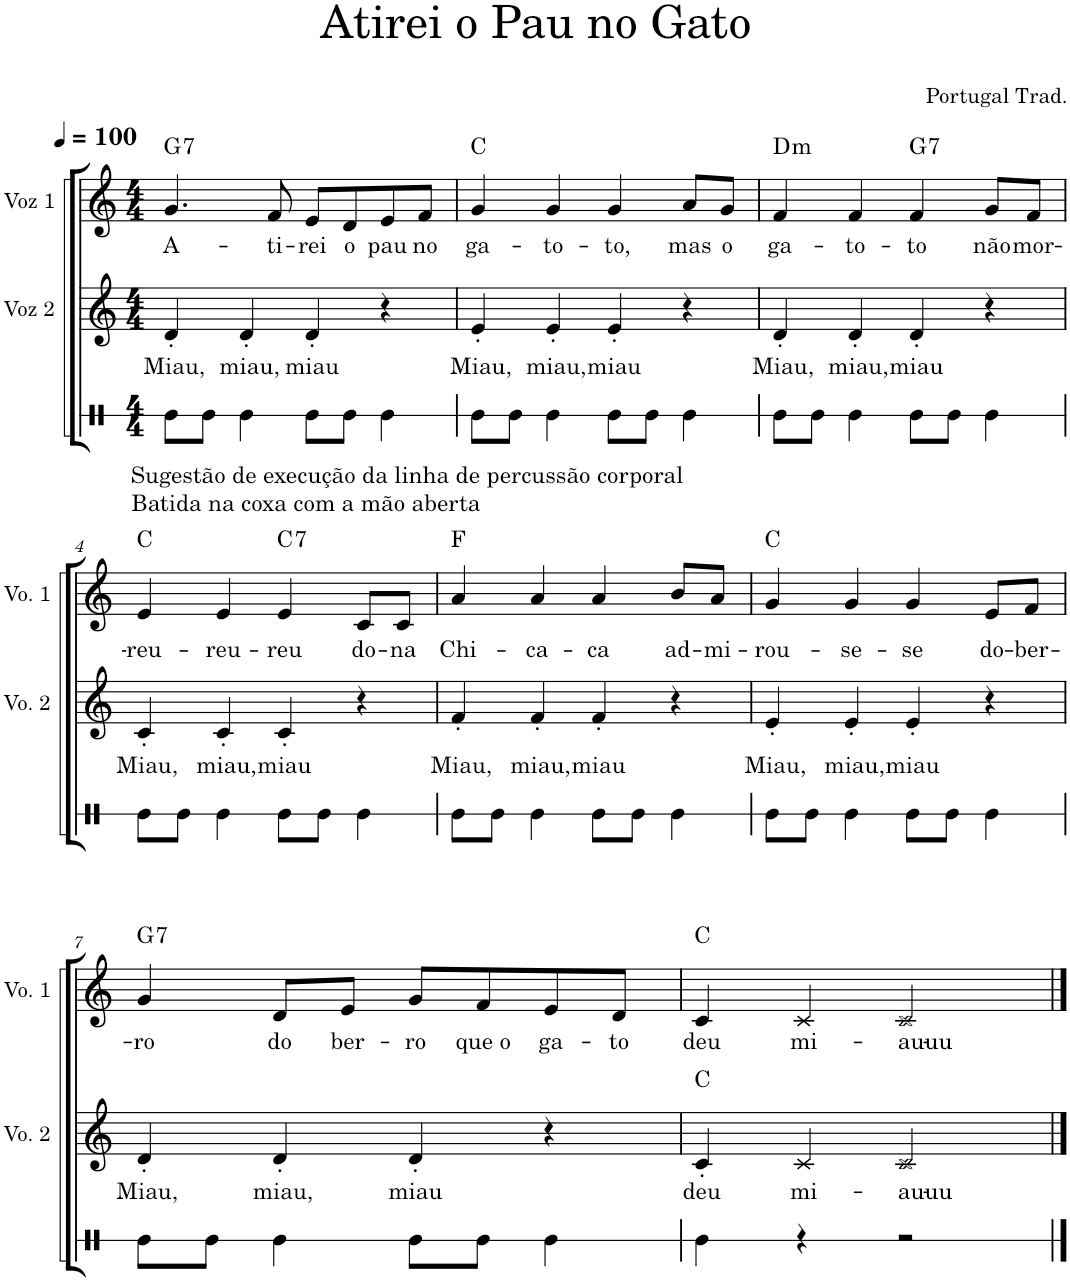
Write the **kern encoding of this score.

**kern	**kern	**text	**harte	**kern	**text	**harte
*part3	*part2	*part2	*part2	*part1	*part1	*part1
*staff3	*staff2	*staff2	*	*staff1	*staff1	*
*I"Voz 3	*I"Voz 2	*	*	*I"Voz 1	*	*
*	*I'Vo. 2	*	*	*I'Vo. 1	*	*
*stria1	*	*	*	*	*	*
*clefX	*clefG2	*	*	*clefG2	*	*
*k[]	*k[]	*	*	*k[]	*	*
*M4/4	*M4/4	*	*	*M4/4	*	*
*MM100	*MM100	*	*	*MM100	*	*
=1	=1	=1	=1	=1	=1	=1
!LO:TX:b:t=Sugestão de execução da linha de percussão corporal	!	!	!	!	!	!
!LO:TX:b:t=Batida na coxa com a mão aberta	!	!	!	!	!	!
!	!	!LO:LY:b	!	!	!LO:LY:b	!LO:H:kt=7
8Re\L	4d'/	Miau,	.	4.g/	A-	G:7
8Re\J	.	.	.	.	.	.
!	!	!LO:LY:b	!	!	!	!
4Re\	4d'/	miau,	.	.	.	.
!	!	!	!	!	!LO:LY:b	!
.	.	.	.	8f/	-ti-	.
!	!	!LO:LY:b	!	!	!LO:LY:b	!
8Re\L	4d'/	miau	.	8e/L	-rei	.
!	!	!	!	!	!LO:LY:b	!
8Re\J	.	.	.	8d/	o	.
!	!	!	!	!	!LO:LY:b	!
4Re\	4r	.	.	8e/	pau	.
!	!	!	!	!	!LO:LY:b	!
.	.	.	.	8f/J	no	.
=2	=2	=2	=2	=2	=2	=2
!	!	!LO:LY:b	!	!	!LO:LY:b	!
8Re\L	4e'/	Miau,	.	4g/	ga-	C:maj
8Re\J	.	.	.	.	.	.
!	!	!LO:LY:b	!	!	!LO:LY:b	!
4Re\	4e'/	miau,	.	4g/	-to-	.
!	!	!LO:LY:b	!	!	!LO:LY:b	!
8Re\L	4e'/	miau	.	4g/	-to,	.
8Re\J	.	.	.	.	.	.
!	!	!	!	!	!LO:LY:b	!
4Re\	4r	.	.	8a/L	mas	.
!	!	!	!	!	!LO:LY:b	!
.	.	.	.	8g/J	o	.
=3	=3	=3	=3	=3	=3	=3
!	!	!LO:LY:b	!	!	!LO:LY:b	!LO:H:kt=m
8Re\L	4d'/	Miau,	.	4f/	ga-	D:min
8Re\J	.	.	.	.	.	.
!	!	!LO:LY:b	!	!	!LO:LY:b	!
4Re\	4d'/	miau,	.	4f/	-to-	.
!	!	!LO:LY:b	!	!	!LO:LY:b	!LO:H:kt=7
8Re\L	4d'/	miau	.	4f/	-to	G:7
8Re\J	.	.	.	.	.	.
!	!	!	!	!	!LO:LY:b	!
4Re\	4r	.	.	8g/L	não	.
!	!	!	!	!	!LO:LY:b	!
.	.	.	.	8f/J	mor-	.
!!LO:LB:g=z
=4	=4	=4	=4	=4	=4	=4
!	!	!LO:LY:b	!	!	!LO:LY:b	!
8Re\L	4c'/	Miau,	.	4e/	-reu-	C:maj
8Re\J	.	.	.	.	.	.
!	!	!LO:LY:b	!	!	!LO:LY:b	!
4Re\	4c'/	miau,	.	4e/	-reu-	.
!	!	!LO:LY:b	!	!	!LO:LY:b	!LO:H:kt=7
8Re\L	4c'/	miau	.	4e/	-reu	C:7
8Re\J	.	.	.	.	.	.
!	!	!	!	!	!LO:LY:b	!
4Re\	4r	.	.	8c/L	do-	.
!	!	!	!	!	!LO:LY:b	!
.	.	.	.	8c/J	-na	.
=5	=5	=5	=5	=5	=5	=5
!	!	!LO:LY:b	!	!	!LO:LY:b	!
8Re\L	4f'/	Miau,	.	4a/	Chi-	F:maj
8Re\J	.	.	.	.	.	.
!	!	!LO:LY:b	!	!	!LO:LY:b	!
4Re\	4f'/	miau,	.	4a/	-ca-	.
!	!	!LO:LY:b	!	!	!LO:LY:b	!
8Re\L	4f'/	miau	.	4a/	-ca	.
8Re\J	.	.	.	.	.	.
!	!	!	!	!	!LO:LY:b	!
4Re\	4r	.	.	8bn/L	ad-	.
!	!	!	!	!	!LO:LY:b	!
.	.	.	.	8a/J	-mi-	.
=6	=6	=6	=6	=6	=6	=6
!	!	!LO:LY:b	!	!	!LO:LY:b	!
8Re\L	4e'/	Miau,	.	4g/	-rou-	C:maj
8Re\J	.	.	.	.	.	.
!	!	!LO:LY:b	!	!	!LO:LY:b	!
4Re\	4e'/	miau,	.	4g/	-se-	.
!	!	!LO:LY:b	!	!	!LO:LY:b	!
8Re\L	4e'/	miau	.	4g/	-se	.
8Re\J	.	.	.	.	.	.
!	!	!	!	!	!LO:LY:b	!
4Re\	4r	.	.	8e/L	do-	.
!	!	!	!	!	!LO:LY:b	!
.	.	.	.	8f/J	-ber-	.
!!LO:LB:g=z
=7	=7	=7	=7	=7	=7	=7
!	!	!LO:LY:b	!	!	!LO:LY:b	!LO:H:kt=7
8Re\L	4d'/	Miau,	.	4g/	-ro	G:7
8Re\J	.	.	.	.	.	.
!	!	!LO:LY:b	!	!	!LO:LY:b	!
4Re\	4d'/	miau,	.	8d/L	do	.
!	!	!	!	!	!LO:LY:b	!
.	.	.	.	8e/J	ber-	.
!	!	!LO:LY:b	!	!	!LO:LY:b	!
8Re\L	4d'/	miau	.	8g/L	-ro	.
!	!	!	!	!	!LO:LY:b	!
8Re\J	.	.	.	8f/	que o	.
!	!	!	!	!	!LO:LY:b	!
4Re\	4r	.	.	8e/	ga-	.
!	!	!	!	!	!LO:LY:b	!
.	.	.	.	8d/J	-to	.
=8	=8	=8	=8	=8	=8	=8
!	!	!LO:LY:b	!	!	!LO:LY:b	!
4Re\	4c'/	deu	C:maj	4c/	deu	C:maj
!	!	!LO:LY:b	!	!	!LO:LY:b	!
4r	4c/	mi-	.	4c/	mi-	.
!	!	!LO:LY:b	!	!	!LO:LY:b	!
2r	2c/	-auuu-	.	2c/	-auuu-	.
==	==	==	==	==	==	==
*-	*-	*-	*-	*-	*-	*-
